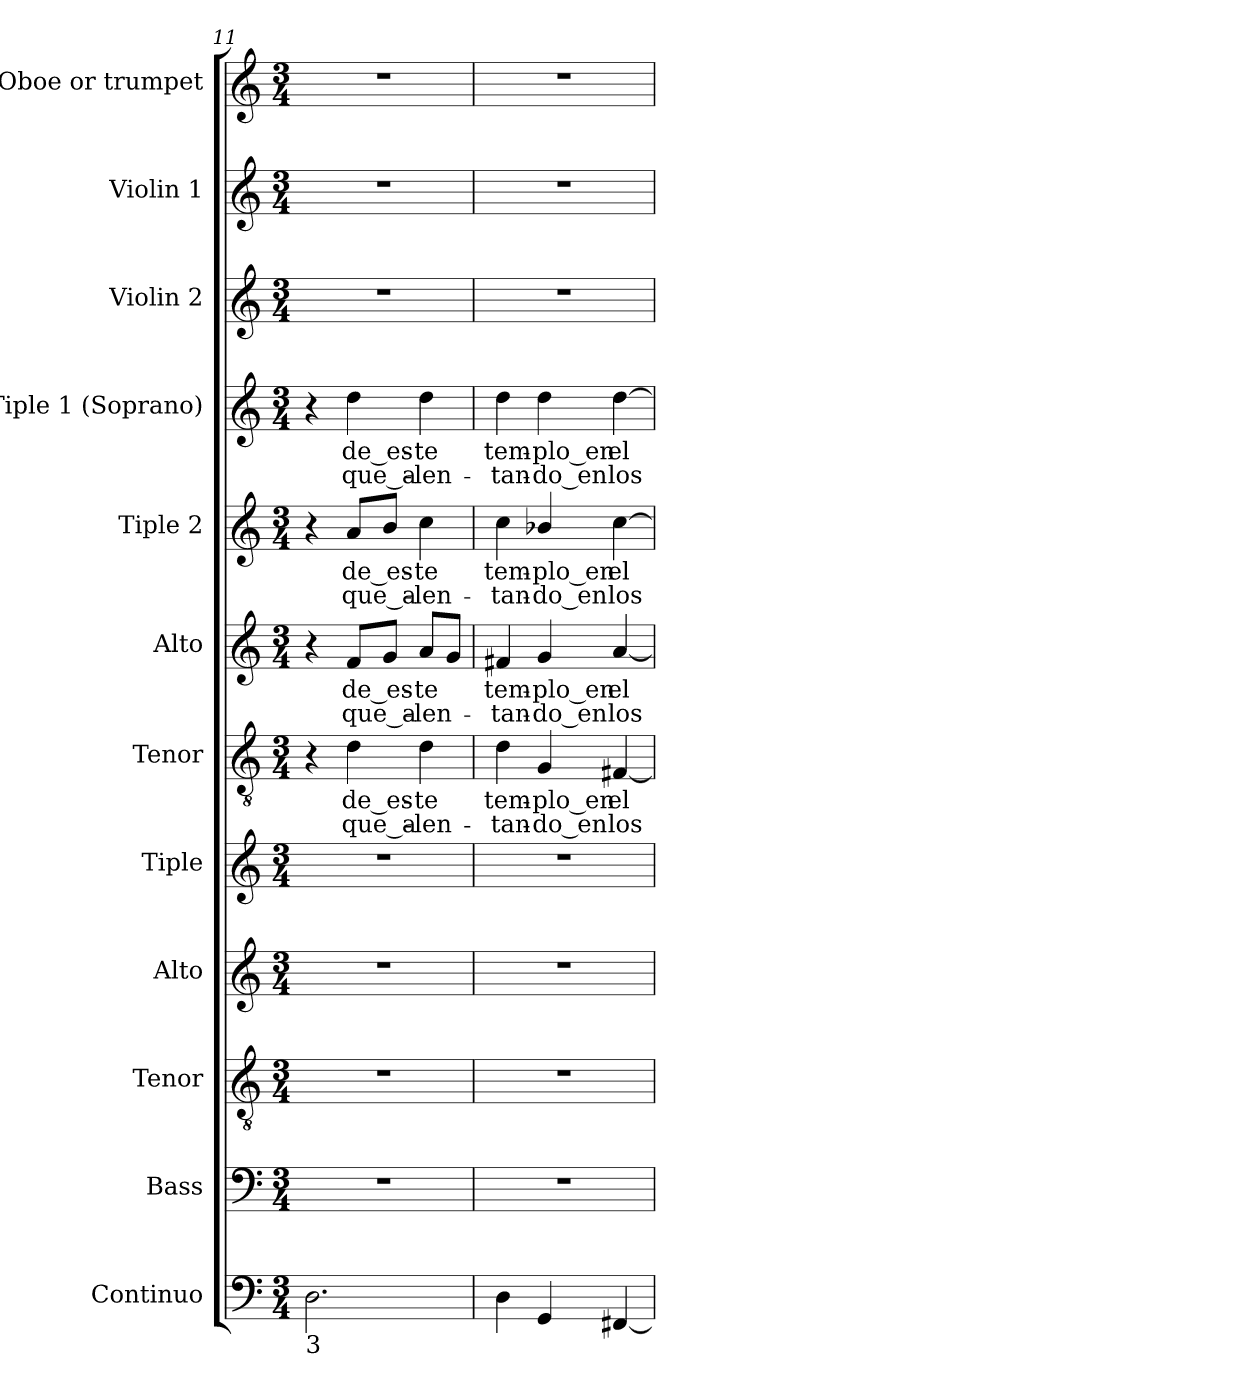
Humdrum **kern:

**kern	**kern	**kern	**kern	**kern	**kern	**text	**text	**kern	**text	**text	**kern	**text	**text	**kern	**text	**text	**kern	**kern	**kern
*part12	*part11	*part10	*part9	*part8	*part7	*part7	*part7	*part6	*part6	*part6	*part5	*part5	*part5	*part4	*part4	*part4	*part3	*part2	*part1
*staff12	*staff11	*staff10	*staff9	*staff8	*staff7	*staff7	*staff7	*staff6	*staff6	*staff6	*staff5	*staff5	*staff5	*staff4	*staff4	*staff4	*staff3	*staff2	*staff1
*I"Continuo	*I"Bass	*I"Tenor	*I"Alto	*I"Tiple	*I"Tenor	*	*	*I"Alto	*	*	*I"Tiple 2	*	*	*I"Tiple 1 (Soprano)	*	*	*I"Violin 2	*I"Violin 1	*I"Oboe or trumpet
*	*I'B.	*I'T.	*I'A.	*	*I'T.	*	*	*I'A.	*	*	*	*	*	*I'S1.	*	*	*I'Vln. 2	*I'Vln. 1	*I'Ob.
*clefF4	*clefF4	*clefGv2	*clefG2	*clefG2	*clefGv2	*	*	*clefG2	*	*	*clefG2	*	*	*clefG2	*	*	*clefG2	*clefG2	*clefG2
*	*	*ITrd7c12	*	*	*ITrd7c12	*	*	*	*	*	*	*	*	*	*	*	*	*	*
*k[]	*k[]	*k[]	*k[]	*k[]	*k[]	*	*	*k[]	*	*	*k[]	*	*	*k[]	*	*	*k[]	*k[]	*k[]
*C:	*C:	*C:	*C:	*C:	*C:	*	*	*C:	*	*	*C:	*	*	*C:	*	*	*C:	*C:	*C:
*M3/4	*M3/4	*M3/4	*M3/4	*M3/4	*M3/4	*	*	*M3/4	*	*	*M3/4	*	*	*M3/4	*	*	*M3/4	*M3/4	*M3/4
=11	=11	=11	=11	=11	=11	=11	=11	=11	=11	=11	=11	=11	=11	=11	=11	=11	=11	=11	=11
!LO:TX:b:t=3	!	!	!	!	!	!	!	!	!	!	!	!	!	!	!	!	!	!	!
!	!LO:N:vis=1	!LO:N:vis=1	!LO:N:vis=1	!LO:N:vis=1	!	!	!	!	!	!	!	!	!	!	!	!	!LO:N:vis=1	!LO:N:vis=1	!LO:N:vis=1
2.Di\	2.r	2.r	2.r	2.r	4r	.	.	4r	.	.	4r	.	.	4r	.	.	2.r	2.r	2.r
!	!	!	!	!	!	!LO:LY:b:color=#000000	!LO:LY:b:color=#000000	!	!	!	!	!	!	!	!	!	!	!	!
!	!	!	!	!	!	!	!	!	!LO:LY:b:color=#000000	!LO:LY:b:color=#000000	!	!	!	!	!	!	!	!	!
!	!	!	!	!	!	!	!	!	!	!	!	!LO:LY:b:color=#000000	!LO:LY:b:color=#000000	!	!	!	!	!	!
!	!	!	!	!	!	!	!	!	!	!	!	!	!	!	!LO:LY:b:color=#000000	!LO:LY:b:color=#000000	!	!	!
.	.	.	.	.	4Di\	de_es-	que_a-	8fi/L	de_es-	que_a-	8ai/L	de_es-	que_a-	4ddi\	de_es-	que_a-	.	.	.
.	.	.	.	.	.	.	.	8gi/J	.	.	8bi/J	.	.	.	.	.	.	.	.
!	!	!	!	!	!	!LO:LY:b:color=#000000	!LO:LY:b:color=#000000	!	!	!	!	!	!	!	!	!	!	!	!
!	!	!	!	!	!	!	!	!	!LO:LY:b:color=#000000	!LO:LY:b:color=#000000	!	!	!	!	!	!	!	!	!
!	!	!	!	!	!	!	!	!	!	!	!	!LO:LY:b:color=#000000	!LO:LY:b:color=#000000	!	!	!	!	!	!
!	!	!	!	!	!	!	!	!	!	!	!	!	!	!	!LO:LY:b:color=#000000	!LO:LY:b:color=#000000	!	!	!
.	.	.	.	.	4Di\	-te	-len-	8ai/L	-te	-len-	4cci\	-te	-len-	4ddi\	-te	-len-	.	.	.
.	.	.	.	.	.	.	.	8gi/J	.	.	.	.	.	.	.	.	.	.	.
=12	=12	=12	=12	=12	=12	=12	=12	=12	=12	=12	=12	=12	=12	=12	=12	=12	=12	=12	=12
!	!LO:N:vis=1	!LO:N:vis=1	!LO:N:vis=1	!LO:N:vis=1	!	!	!	!	!	!	!	!	!	!	!	!	!	!	!
!	!	!	!	!	!	!LO:LY:b:color=#000000	!LO:LY:b:color=#000000	!	!	!	!	!	!	!	!	!	!	!	!
!	!	!	!	!	!	!	!	!	!LO:LY:b:color=#000000	!LO:LY:b:color=#000000	!	!	!	!	!	!	!	!	!
!	!	!	!	!	!	!	!	!	!	!	!	!LO:LY:b:color=#000000	!LO:LY:b:color=#000000	!	!	!	!	!	!
!	!	!	!	!	!	!	!	!	!	!	!	!	!	!	!LO:LY:b:color=#000000	!LO:LY:b:color=#000000	!LO:N:vis=1	!LO:N:vis=1	!LO:N:vis=1
4Di\	2.r	2.r	2.r	2.r	4Di\	tem-	-tan-	4f#Xi/	tem-	-tan-	4cci\	tem-	-tan-	4ddi\	tem-	-tan-	2.r	2.r	2.r
!	!	!	!	!	!	!LO:LY:b:color=#000000	!LO:LY:b:color=#000000	!	!	!	!	!	!	!	!	!	!	!	!
!	!	!	!	!	!	!	!	!	!LO:LY:b:color=#000000	!LO:LY:b:color=#000000	!	!	!	!	!	!	!	!	!
!	!	!	!	!	!	!	!	!	!	!	!	!LO:LY:b:color=#000000	!LO:LY:b:color=#000000	!	!	!	!	!	!
!	!	!	!	!	!	!	!	!	!	!	!	!	!	!	!LO:LY:b:color=#000000	!LO:LY:b:color=#000000	!	!	!
4GGi/	.	.	.	.	4GGi/	-plo_en	-do_en	4gi/	-plo_en	-do_en	4b-Xi/	-plo_en	-do_en	4ddi\	-plo_en	-do_en	.	.	.
!	!	!	!	!	!	!LO:LY:b:color=#000000	!LO:LY:b:color=#000000	!	!	!	!	!	!	!	!	!	!	!	!
!	!	!	!	!	!	!	!	!	!LO:LY:b:color=#000000	!LO:LY:b:color=#000000	!	!	!	!	!	!	!	!	!
!	!	!	!	!	!	!	!	!	!	!	!	!LO:LY:b:color=#000000	!LO:LY:b:color=#000000	!	!	!	!	!	!
!	!	!	!	!	!	!	!	!	!	!	!	!	!	!	!LO:LY:b:color=#000000	!LO:LY:b:color=#000000	!	!	!
[4FF#Xi/	.	.	.	.	[4FF#Xi/	el	los	[4ai/	el	los	[4cci\	el	los	[4ddi\	el	los	.	.	.
=	=	=	=	=	=	=	=	=	=	=	=	=	=	=	=	=	=	=	=
*-	*-	*-	*-	*-	*-	*-	*-	*-	*-	*-	*-	*-	*-	*-	*-	*-	*-	*-	*-
